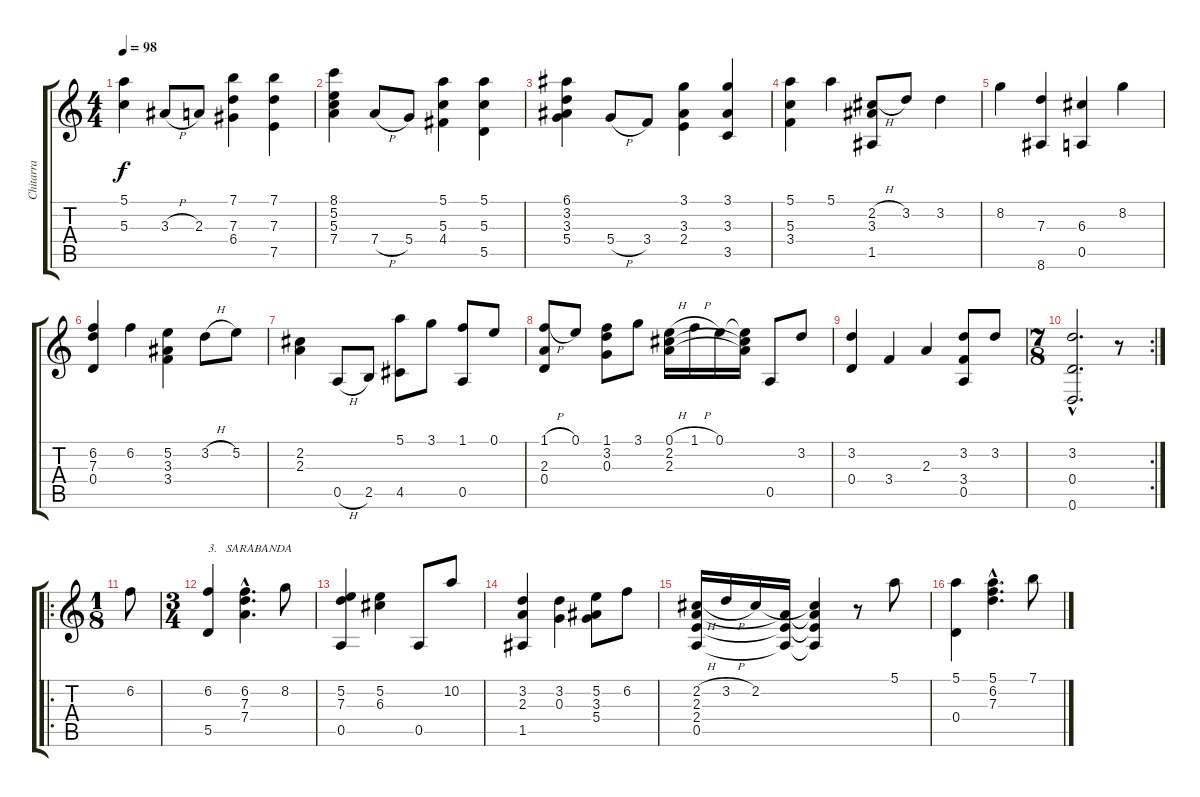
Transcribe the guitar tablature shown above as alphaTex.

\track ("Chitarra" "Chitarra") {instrument acousticguitarnylon}
\staff {score tabs}
\tuning (E4 B3 G3 D3 A2 D2) {hide}
\ts (4 4)
\tempo 98
\clef g2
\ks c
(5.1 5.3).4{dy f} 3.3{h}.8 2.3.8 (7.1 7.3 6.4).4 (7.1 7.3 7.5).4 |
(8.1 5.2 5.3 7.4).4 7.4{h}.8 5.4.8 (5.1 5.3 4.4).4 (5.1 5.3 5.5).4 |
(6.1 3.2 3.3 5.4).4 5.4{h}.8 3.4.8 (3.1 3.3 2.4).4 (3.1 3.3 3.5).4 |
(5.1 5.3 3.4).4 5.1.4 (2.2{h} 3.3 1.5).8 3.2.8 3.2.4 |
8.2.4 (7.3 8.6).4 (6.3 0.5).4 8.2.4 |
(6.2 7.3 0.4).4 6.2.4 (5.2 3.3 3.4).4 3.2{h}.8 5.2.8 |
(2.2 2.3).4 0.5{h}.8 2.5.8 (5.1 4.5).8 3.1.8 (1.1 0.5).8 0.1.8 |
(1.1{h} 2.3 0.4).8 0.1.8 (1.1 3.2 0.3).8 3.1.8 (0.1{h} 2.2 2.3).16 1.1{h}.16 0.1.16 (0.1{t} 2.2{t} 2.3{t}).16 0.5.8 3.2.8 |
(3.2 0.4).4 3.4.4 2.3.4 (3.2 3.4 0.5).8 3.2.8 |
\rc 2
\ts (7 8)
(3.2{hac} 0.4{hac} 0.6{hac}).2{d} r.8 |
\ro
\ts (1 8)
6.2.8 |
\ts (3 4)
(6.2 5.5).4{txt "3.   SARABANDA"} (6.2{hac} 7.3{hac} 7.4{hac}).4{d} 8.2.8 |
(5.2 7.3 0.5).4 (5.2 6.3).4 0.5.8 10.2.8 |
(3.2 2.3 1.5).4 (3.2 0.3).4 (5.2 3.3 5.4).8 6.2.8 |
(2.2{h} 2.3 2.4 0.5).16 3.2{h}.16 2.2.16 (2.3{t} 2.4{t} 0.5{t}).16 (2.2{t} 2.3{t} 2.4{t} 0.5{t}).4 r.8 5.1.8 |
(5.1 0.4).4 (5.1{hac} 6.2{hac} 7.3{hac}).4{d} 7.1.8
